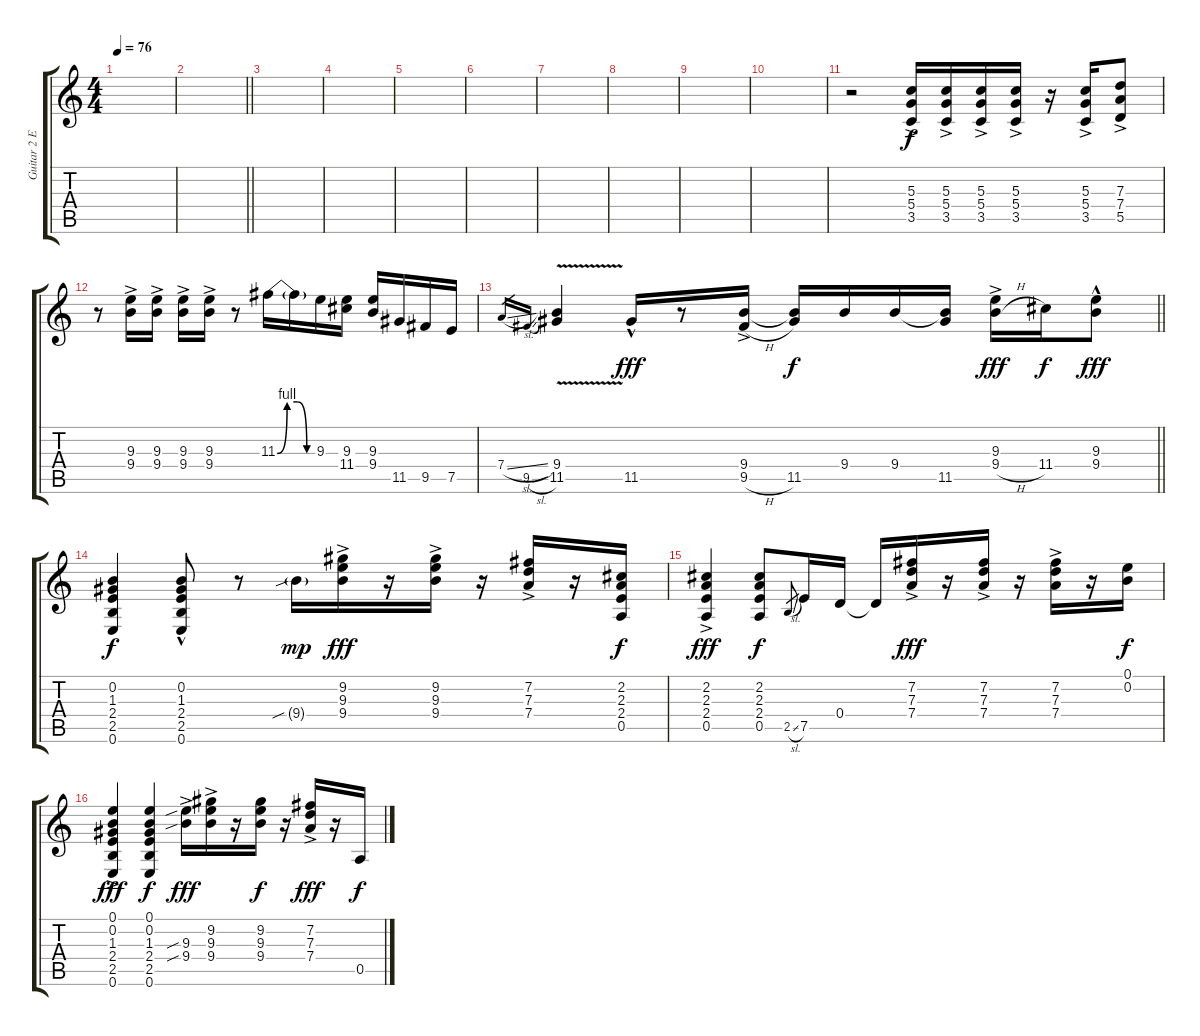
\track ("Guitar 2 Electric" "Guitar 2 E") {instrument overdrivenguitar}
\staff {score tabs}
\tuning (E4 B3 G3 D3 A2 E2) {hide}
\ts (4 4)
\tempo 76
\clef g2
\ks c
|
\barLineRight lightlight
|
|
|
|
|
|
|
|
|
r.2 (5.3{ac} 5.4{ac} 3.5{ac}).16 (5.3{ac} 5.4{ac} 3.5{ac}).16 (5.3{ac} 5.4{ac} 3.5{ac}).16 (5.3{ac} 5.4{ac} 3.5{ac}).16 r.16 (5.3{ac} 5.4{ac} 3.5{ac}).16 (7.3{ac} 7.4{ac} 5.5{ac}).8 |
r.8 (9.3{ac} 9.4{ac}).16 (9.3{ac} 9.4{ac}).16 (9.3{ac} 9.4{ac}).16 (9.3{ac} 9.4{ac}).16 r.8 11.3{be (custom 0 0 15 4 30 4 45 0 60 0)}.16{dy f} 11.3{t}.16 9.3.16 (9.3 11.4).16 (9.3 9.4).16 11.5.16 9.5.16 7.5.16 |
\barLineRight lightlight
7.4{sl}.16{gr} 9.5{sl}.16{gr} (9.4{v} 11.5{v}).4 11.5{hac}.16{dy fff} r.8 (9.4{ac} 9.5{h ac}).16 (9.4{t} 11.5).16{dy f} 9.4.16 9.4.16 (9.4{t} 11.5).16 (9.3{ac} 9.4{h ac}).16{dy fff} 11.4.16{dy f} (9.3{hac} 9.4{hac}).8{dy fff} |
(0.2 1.3 2.4 2.5 0.6).4{dy f} (0.2{hac} 1.3{hac} 2.4{hac} 2.5{hac} 0.6{hac}).8 r.8 9.4{sib g}.16{dy mp} (9.2{ac} 9.3{ac} 9.4{ac}).16{dy fff} r.16 (9.2{ac} 9.3{ac} 9.4{ac}).16 r.16 (7.2{ac} 7.3{ac} 7.4{ac}).16 r.16 (2.2 2.3 2.4 0.5).16{dy f} |
(2.2{ac} 2.3{ac} 2.4{ac} 0.5{ac}).4{dy fff} (2.2 2.3 2.4 0.5).8{dy f} 2.5{sl}.8{gr} 7.5.16 0.4.16 0.4{t}.16 (7.2{ac} 7.3{ac} 7.4{ac}).16{dy fff} r.16 (7.2{ac} 7.3{ac} 7.4{ac}).16 r.16 (7.2{ac} 7.3{ac} 7.4{ac}).16 r.16 (0.1 0.2).16{dy f} |
(0.1{ac} 0.2{ac} 1.3{ac} 2.4{ac} 2.5{ac} 0.6{ac}).4{dy fff} (0.1 0.2 1.3 2.4 2.5 0.6).4{dy f} (9.3{sib ac} 9.4{sib ac}).16{dy fff} (9.2{ac} 9.3{ac} 9.4{ac}).16 r.16 (9.2 9.3 9.4).16{dy f} r.16 (7.2{ac} 7.3{ac} 7.4{ac}).16{dy fff} r.16 0.5.16{dy f}
